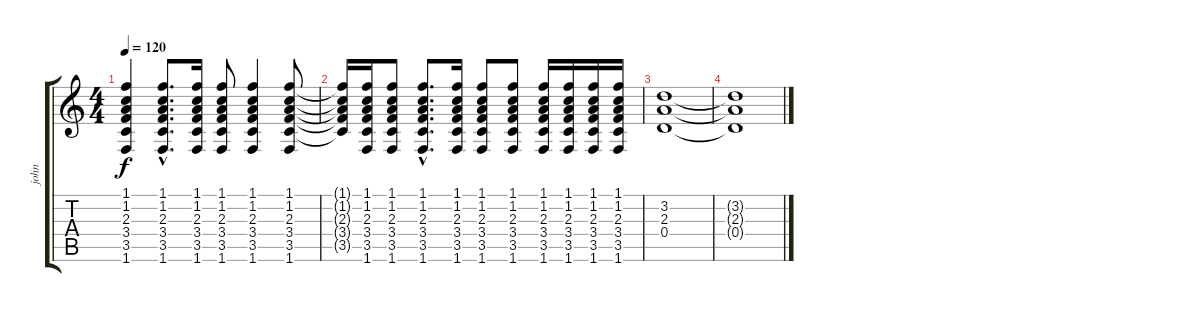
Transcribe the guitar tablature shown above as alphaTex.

\track ("john" "john") {instrument acousticguitarsteel}
\staff {score tabs}
\tuning (E4 B3 G3 D3 A2 E2) {hide}
\ts (4 4)
\tempo 120
\clef g2
\ks c
(1.1 1.2 2.3 3.4 3.5 1.6).4{dy f} (1.1{hac} 1.2{hac} 2.3{hac} 3.4{hac} 3.5{hac} 1.6{hac}).8{d} (1.1 1.2 2.3 3.4 3.5 1.6).16 (1.1 1.2 2.3 3.4 3.5 1.6).8 (1.1 1.2 2.3 3.4 3.5 1.6).4 (1.1 1.2 2.3 3.4 3.5 1.6).8 |
(1.1{t} 1.2{t} 2.3{t} 3.4{t} 3.5{t}).16 (1.1 1.2 2.3 3.4 3.5 1.6).16 (1.1 1.2 2.3 3.4 3.5 1.6).8 (1.1{hac} 1.2{hac} 2.3{hac} 3.4{hac} 3.5{hac} 1.6{hac}).8{d} (1.1 1.2 2.3 3.4 3.5 1.6).16 (1.1 1.2 2.3 3.4 3.5 1.6).8 (1.1 1.2 2.3 3.4 3.5 1.6).8 (1.1 1.2 2.3 3.4 3.5 1.6).16 (1.1 1.2 2.3 3.4 3.5 1.6).16 (1.1 1.2 2.3 3.4 3.5 1.6).16 (1.1 1.2 2.3 3.4 3.5 1.6).16 |
(3.2 2.3 0.4).1{volume 0} |
(3.2{t} 2.3{t} 0.4{t}).1
